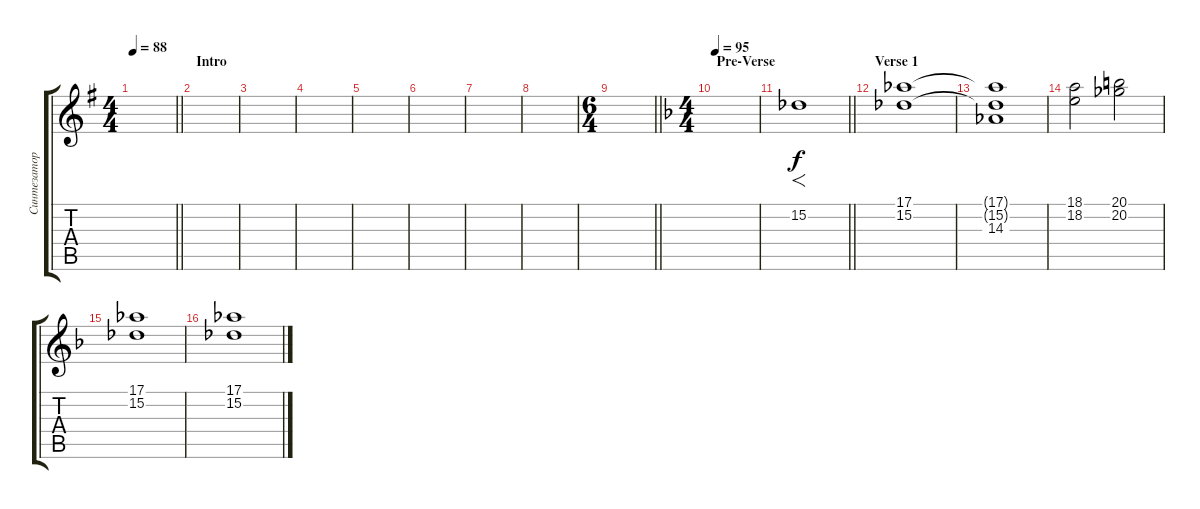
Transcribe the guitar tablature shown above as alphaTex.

\track ("Синтезатор" "Синтезатор") {instrument stringensemble1}
\staff {score tabs}
\tuning (Eb4 Bb3 Gb3 Db3 Ab2 Eb2) {hide}
\ts (4 4)
\tempo 88
\clef g2
\barLineRight lightlight
\ks eminor
|
\section ("" "Intro")
|
|
|
|
|
|
|
\ts (6 4)
\barLineRight lightlight
|
\ts (4 4)
\section ("" "Pre-Verse")
\tempo 95
\ks dminor
|
\barLineRight lightlight
15.2.1{f} |
\section ("" "Verse 1")
(17.1 15.2).1 |
(17.1{t} 15.2{t} 14.3).1 |
(18.1 18.2).2 (20.1 20.2).2 |
(17.1 15.2).1 |
(17.1 15.2).1
